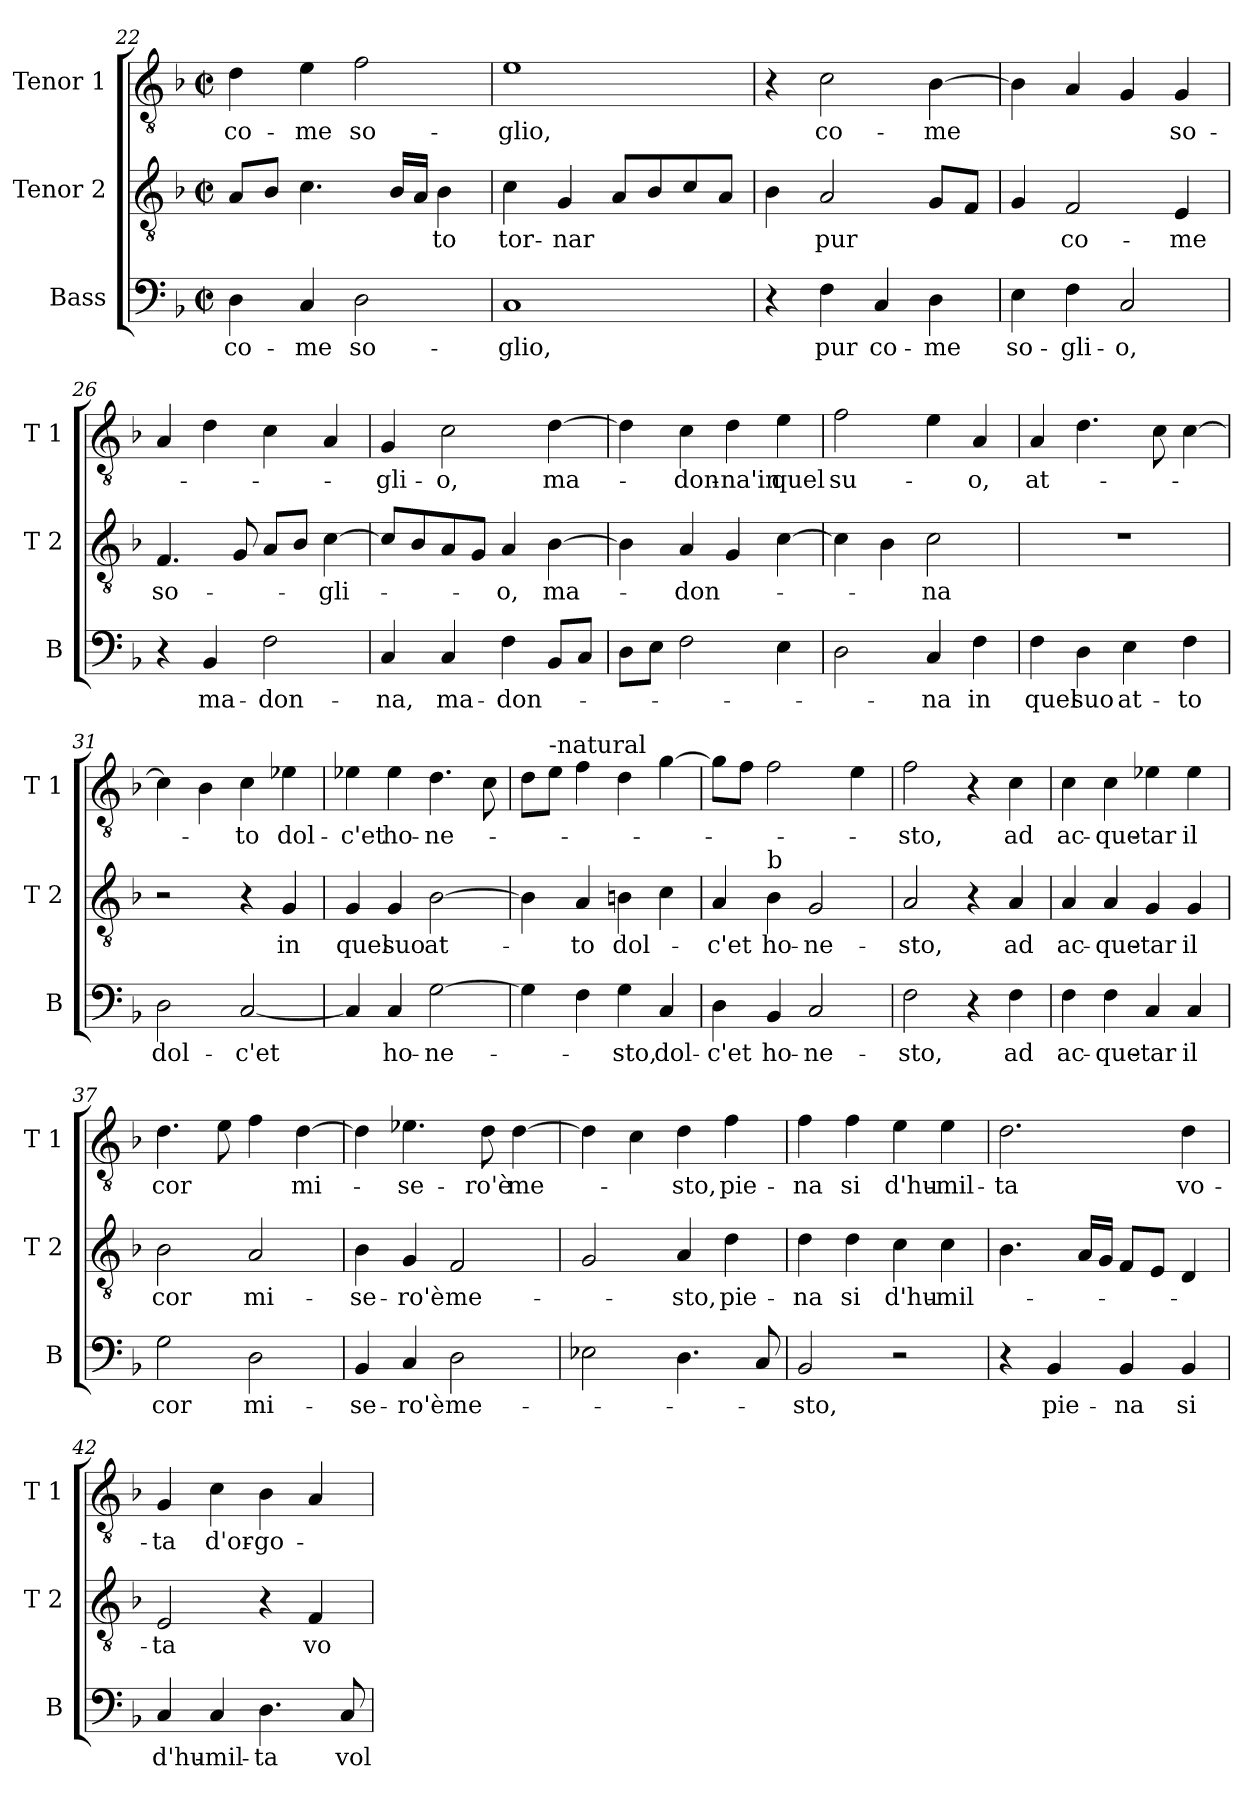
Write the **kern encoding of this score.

**kern	**text	**kern	**text	**kern	**text
*part3	*part3	*part2	*part2	*part1	*part1
*staff3	*staff3	*staff2	*staff2	*staff1	*staff1
*I"Bass	*	*I"Tenor 2	*	*I"Tenor 1	*
*I'B	*	*I'T 2	*	*I'T 1	*
*clefF4	*	*clefGv2	*	*clefGv2	*
*k[b-]	*	*k[b-]	*	*k[b-]	*
*F:	*	*F:	*	*F:	*
*M2/2	*	*M2/2	*	*M2/2	*
*met(c|)	*	*met(c|)	*	*met(c|)	*
=22	=22	=22	=22	=22	=22
!	!LO:LY:b	!	!	!	!LO:LY:b
4D\	co-	8A/L	.	4d\	co-
.	.	8B-/J	.	.	.
!	!LO:LY:b	!	!	!	!LO:LY:b
4C/	-me	4.c\	.	4e\	-me
!	!LO:LY:b	!	!	!	!LO:LY:b
2D\	so-	.	.	2f\	so-
.	.	16B-/LL	.	.	.
.	.	16A/JJ	.	.	.
!	!	!	!LO:LY:b	!	!
.	.	4B-\	-to	.	.
=23	=23	=23	=23	=23	=23
!	!LO:LY:b	!	!LO:LY:b	!	!LO:LY:b
1C	-glio,	4c\	tor-	1e	-glio,
!	!	!	!LO:LY:b	!	!
.	.	4G/	-nar	.	.
.	.	8A/L	.	.	.
.	.	8B-/	.	.	.
.	.	8c/	.	.	.
.	.	8A/J	.	.	.
=24	=24	=24	=24	=24	=24
4r	.	4B-\	.	4r	.
!	!LO:LY:b	!	!LO:LY:b	!	!LO:LY:b
4F\	pur	2A/	pur	2c\	co-
!	!LO:LY:b	!	!	!	!
4C/	co-	.	.	.	.
!	!LO:LY:b	!	!	!	!LO:LY:b
4D\	-me	8G/L	.	[4B-\	-me
.	.	8F/J	.	.	.
=25	=25	=25	=25	=25	=25
!	!LO:LY:b	!	!	!	!
4E\	so-	4G/	.	4B-\]	.
!	!LO:LY:b	!	!LO:LY:b	!	!
4F\	-gli-	2F/	co-	4A/	.
!	!LO:LY:b	!	!	!	!
2C/	-o,	.	.	4G/	.
!	!	!	!LO:LY:b	!	!LO:LY:b
.	.	4E/	-me	4G/	so-
!!LO:LB:g=z
=26	=26	=26	=26	=26	=26
!	!	!	!LO:LY:b	!	!
4r	.	4.F/	so-	4A/	.
!	!LO:LY:b	!	!	!	!
4BB-/	ma-	.	.	4d\	.
.	.	8G/	.	.	.
!	!LO:LY:b	!	!	!	!
2F\	-don-	8A/L	.	4c\	.
.	.	8B-/J	.	.	.
!	!	!	!LO:LY:b	!	!
.	.	[4c\	-gli-	4A/	.
=27	=27	=27	=27	=27	=27
!	!LO:LY:b	!	!	!	!LO:LY:b
4C/	-na,	8c/L]	.	4G/	-gli-
.	.	8B-/	.	.	.
!	!LO:LY:b	!	!	!	!LO:LY:b
4C/	ma-	8A/	.	2c\	-o,
.	.	8G/J	.	.	.
!	!LO:LY:b	!	!LO:LY:b	!	!
4F\	-don-	4A/	-o,	.	.
!	!	!	!LO:LY:b	!	!LO:LY:b
8BB-/L	.	[4B-\	ma-	[4d\	ma-
8C/J	.	.	.	.	.
=28	=28	=28	=28	=28	=28
8D\L	.	4B-\]	.	4d\]	.
8E\J	.	.	.	.	.
!	!	!	!LO:LY:b	!	!LO:LY:b
2F\	.	4A/	-don-	4c\	-don-
!	!	!	!	!	!LO:LY:b
.	.	4G/	.	4d\	-na'in
!	!	!	!	!	!LO:LY:b
4E\	.	[4c\	.	4e\	quel
=29	=29	=29	=29	=29	=29
!	!	!	!	!	!LO:LY:b
2D\	.	4c\]	.	2f\	su-
.	.	4B-\	.	.	.
!	!LO:LY:b	!	!LO:LY:b	!	!
4C/	-na	2c\	-na	4e\	.
!	!LO:LY:b	!	!	!	!LO:LY:b
4F\	in	.	.	4A/	-o,
=30	=30	=30	=30	=30	=30
!	!LO:LY:b	!	!	!	!LO:LY:b
4F\	quel	1r	.	4A/	at-
!	!LO:LY:b	!	!	!	!
4D\	suo	.	.	4.d\	.
!	!LO:LY:b	!	!	!	!
4E\	at-	.	.	.	.
.	.	.	.	8c\	.
!	!LO:LY:b	!	!	!	!
4F\	-to	.	.	[4c\	.
!!LO:LB:g=z
=31	=31	=31	=31	=31	=31
!	!LO:LY:b	!	!	!	!
2D\	dol-	2r	.	4c\]	.
.	.	.	.	4B-\	.
!	!LO:LY:b	!	!	!	!LO:LY:b
[2C/	-c'et	4r	.	4c\	-to
!	!	!	!LO:LY:b	!	!LO:LY:b
.	.	4G/	in	4e-X\	dol-
=32	=32	=32	=32	=32	=32
!	!	!	!LO:LY:b	!	!LO:LY:b
4C/]	.	4G/	quel	4e-X\	-c'et
!	!LO:LY:b	!	!LO:LY:b	!	!LO:LY:b
4C/	ho-	4G/	suo	4e-\	ho-
!	!LO:LY:b	!	!LO:LY:b	!	!LO:LY:b
[2G\	-ne-	[2B-\	at-	4.d\	-ne-
.	.	.	.	8c\	.
=33	=33	=33	=33	=33	=33
4G\]	.	4B-\]	.	8d\L	.
!	!	!	!	!LO:TX:a:t=-natural	!
.	.	.	.	8e\J	.
!	!	!	!LO:LY:b	!	!
4F\	.	4A/	-to	4f\	.
!	!LO:LY:b	!	!LO:LY:b	!	!
4G\	-sto,	4Bn\	dol-	4d\	.
!	!LO:LY:b	!	!	!	!
4C/	dol-	4c\	.	[4g\	.
=34	=34	=34	=34	=34	=34
!	!LO:LY:b	!	!LO:LY:b	!	!
4D\	-c'et	4A/	-c'et	8g\L]	.
.	.	.	.	8f\J	.
!	!	!LO:TX:a:t=b	!	!	!
!	!LO:LY:b	!	!LO:LY:b	!	!
4BB-/	ho-	4B-\	ho-	2f\	.
!	!LO:LY:b	!	!LO:LY:b	!	!
2C/	-ne-	2G/	-ne-	.	.
.	.	.	.	4e\	.
=35	=35	=35	=35	=35	=35
!	!LO:LY:b	!	!LO:LY:b	!	!LO:LY:b
2F\	-sto,	2A/	-sto,	2f\	-sto,
4r	.	4r	.	4r	.
!	!LO:LY:b	!	!LO:LY:b	!	!LO:LY:b
4F\	ad	4A/	ad	4c\	ad
!!LO:PB:g=z
=36	=36	=36	=36	=36	=36
!	!LO:LY:b	!	!LO:LY:b	!	!LO:LY:b
4F\	ac-	4A/	ac-	4c\	ac-
!	!LO:LY:b	!	!LO:LY:b	!	!LO:LY:b
4F\	-que-	4A/	-que-	4c\	-que-
!	!LO:LY:b	!	!LO:LY:b	!	!LO:LY:b
4C/	-tar	4G/	-tar	4e-X\	-tar
!	!LO:LY:b	!	!LO:LY:b	!	!LO:LY:b
4C/	il	4G/	il	4e-\	il
=37	=37	=37	=37	=37	=37
!	!LO:LY:b	!	!LO:LY:b	!	!LO:LY:b
2G\	cor	2B-\	cor	4.d\	cor
.	.	.	.	8e\	.
!	!LO:LY:b	!	!LO:LY:b	!	!
2D\	mi-	2A/	mi-	4f\	.
!	!	!	!	!	!LO:LY:b
.	.	.	.	[4d\	mi-
=38	=38	=38	=38	=38	=38
!	!LO:LY:b	!	!LO:LY:b	!	!
4BB-/	-se-	4B-\	-se-	4d\]	.
!	!LO:LY:b	!	!LO:LY:b	!	!LO:LY:b
4C/	-ro'è	4G/	-ro'è	4.e-X\	-se-
!	!LO:LY:b	!	!LO:LY:b	!	!
2D\	me-	2F/	me-	.	.
!	!	!	!	!	!LO:LY:b
.	.	.	.	8d\	-ro'è
!	!	!	!	!	!LO:LY:b
.	.	.	.	[4d\	me-
=39	=39	=39	=39	=39	=39
2E-X\	.	2G/	.	4d\]	.
.	.	.	.	4c\	.
!	!	!	!LO:LY:b	!	!LO:LY:b
4.D\	.	4A/	-sto,	4d\	-sto,
!	!	!	!LO:LY:b	!	!LO:LY:b
.	.	4d\	pie-	4f\	pie-
8C/	.	.	.	.	.
=40	=40	=40	=40	=40	=40
!	!LO:LY:b	!	!LO:LY:b	!	!LO:LY:b
2BB-/	-sto,	4d\	-na	4f\	-na
!	!	!	!LO:LY:b	!	!LO:LY:b
.	.	4d\	si	4f\	si
!	!	!	!LO:LY:b	!	!LO:LY:b
2r	.	4c\	d'hu-	4e\	d'hu-
!	!	!	!LO:LY:b	!	!LO:LY:b
.	.	4c\	-mil-	4e\	-mil-
!!LO:LB:g=z
=41	=41	=41	=41	=41	=41
!	!	!	!	!	!LO:LY:b
4r	.	4.B-\	.	2.d\	-ta
!	!LO:LY:b	!	!	!	!
4BB-/	pie-	.	.	.	.
.	.	16A/LL	.	.	.
.	.	16G/JJ	.	.	.
!	!LO:LY:b	!	!	!	!
4BB-/	-na	8F/L	.	.	.
.	.	8E/J	.	.	.
!	!LO:LY:b	!	!	!	!LO:LY:b
4BB-/	si	4D/	.	4d\	vo-
=42	=42	=42	=42	=42	=42
!	!LO:LY:b	!	!LO:LY:b	!	!LO:LY:b
4C/	d'hu-	2E/	-ta	4G/	-ta
!	!LO:LY:b	!	!	!	!LO:LY:b
4C/	-mil-	.	.	4c\	d'or-
!	!LO:LY:b	!	!	!	!LO:LY:b
4.D\	-ta	4r	.	4B-\	-go-
!	!	!	!LO:LY:b	!	!
.	.	4F/	vo-	4A/	.
!	!LO:LY:b	!	!	!	!
8C/	vol-	.	.	.	.
=	=	=	=	=	=
*-	*-	*-	*-	*-	*-
